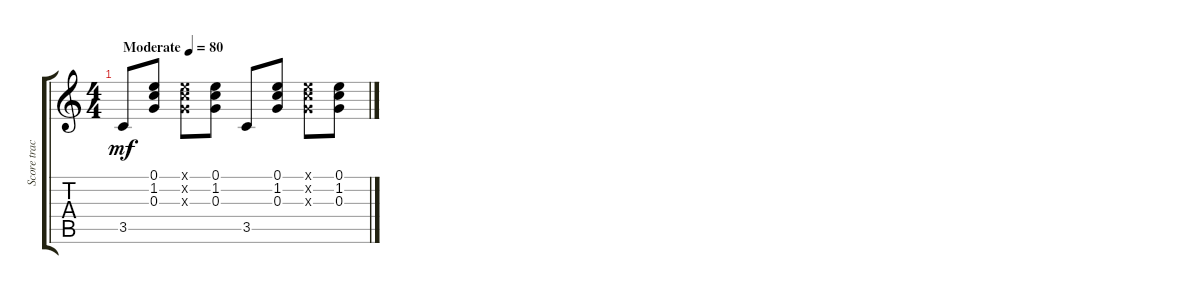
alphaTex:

\track ("Score track 1" "Score trac") {instrument acousticguitarsteel}
\staff {score tabs}
\tuning (E4 B3 G3 D3 A2 E2) {hide}
\ts (4 4)
\tempo (80 "Moderate")
\clef g2
\ks c
3.5.8{dy mf instrument acousticguitarsteel} (0.1 1.2 0.3).8 (0.1{x} 1.2{x} 0.3{x}).8 (0.1 1.2 0.3).8 3.5.8 (0.1 1.2 0.3).8 (0.1{x} 1.2{x} 0.3{x}).8 (0.1 1.2 0.3).8
